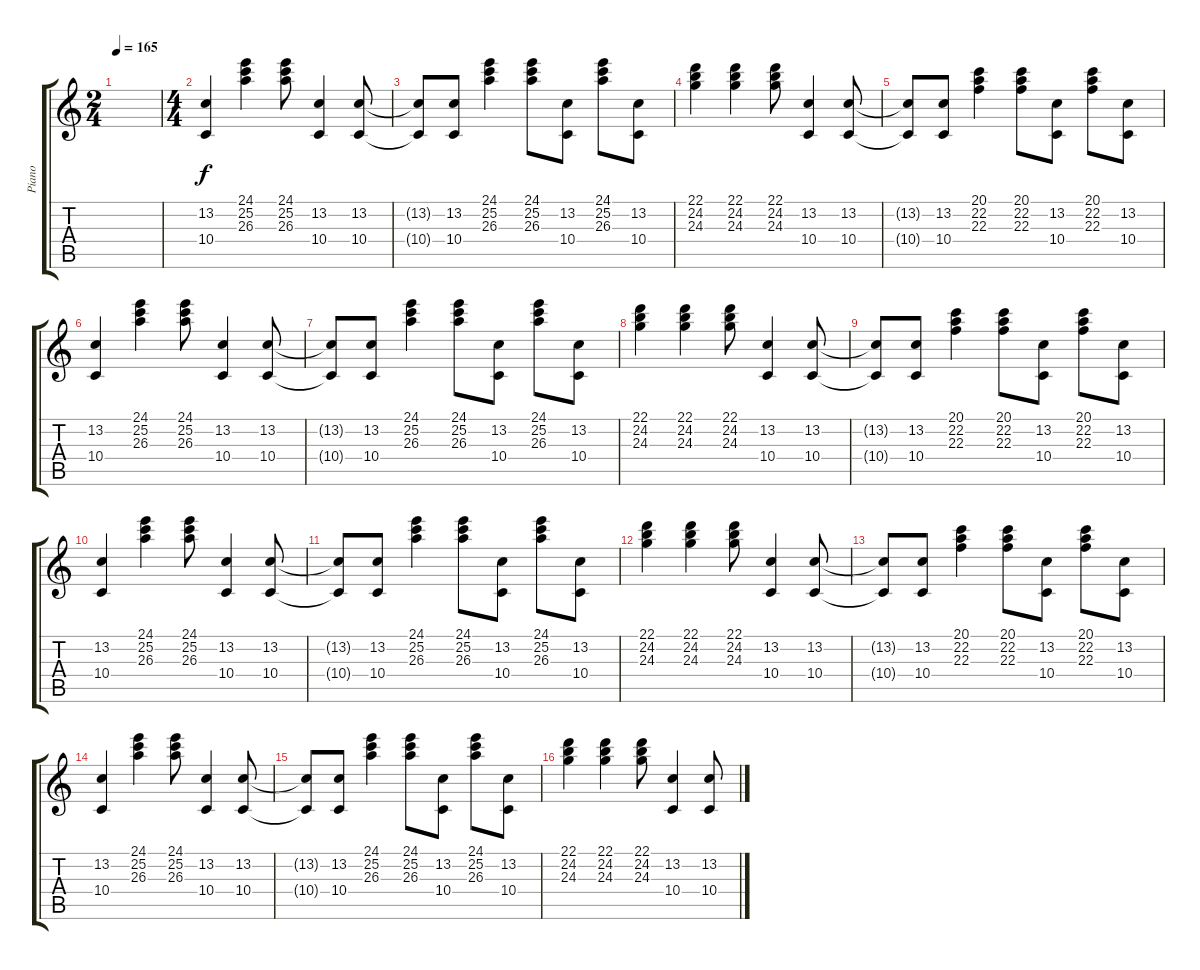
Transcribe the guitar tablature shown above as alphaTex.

\track ("Piano" "Piano") {instrument acousticgrandpiano}
\staff {score tabs}
\tuning (E4 B3 G3 D3 A2 E2) {hide}
\ts (2 4)
\tempo 165
\clef g2
\ks c
|
\ts (4 4)
(13.2 10.4).4 (24.1 25.2 26.3).4 (24.1 25.2 26.3).8 (13.2 10.4).4 (13.2 10.4).8 |
(13.2{t} 10.4{t}).8 (13.2 10.4).8 (24.1 25.2 26.3).4 (24.1 25.2 26.3).8 (13.2 10.4).8 (24.1 25.2 26.3).8 (13.2 10.4).8 |
(22.1 24.2 24.3).4 (22.1 24.2 24.3).4 (22.1 24.2 24.3).8 (13.2 10.4).4 (13.2 10.4).8 |
(13.2{t} 10.4{t}).8 (13.2 10.4).8 (20.1 22.2 22.3).4 (20.1 22.2 22.3).8 (13.2 10.4).8 (20.1 22.2 22.3).8 (13.2 10.4).8 |
(13.2 10.4).4 (24.1 25.2 26.3).4 (24.1 25.2 26.3).8 (13.2 10.4).4 (13.2 10.4).8 |
(13.2{t} 10.4{t}).8 (13.2 10.4).8 (24.1 25.2 26.3).4 (24.1 25.2 26.3).8 (13.2 10.4).8 (24.1 25.2 26.3).8 (13.2 10.4).8 |
(22.1 24.2 24.3).4 (22.1 24.2 24.3).4 (22.1 24.2 24.3).8 (13.2 10.4).4 (13.2 10.4).8 |
(13.2{t} 10.4{t}).8 (13.2 10.4).8 (20.1 22.2 22.3).4 (20.1 22.2 22.3).8 (13.2 10.4).8 (20.1 22.2 22.3).8 (13.2 10.4).8 |
(13.2 10.4).4 (24.1 25.2 26.3).4 (24.1 25.2 26.3).8 (13.2 10.4).4 (13.2 10.4).8 |
(13.2{t} 10.4{t}).8 (13.2 10.4).8 (24.1 25.2 26.3).4 (24.1 25.2 26.3).8 (13.2 10.4).8 (24.1 25.2 26.3).8 (13.2 10.4).8 |
(22.1 24.2 24.3).4 (22.1 24.2 24.3).4 (22.1 24.2 24.3).8 (13.2 10.4).4 (13.2 10.4).8 |
(13.2{t} 10.4{t}).8 (13.2 10.4).8 (20.1 22.2 22.3).4 (20.1 22.2 22.3).8 (13.2 10.4).8 (20.1 22.2 22.3).8 (13.2 10.4).8 |
(13.2 10.4).4 (24.1 25.2 26.3).4 (24.1 25.2 26.3).8 (13.2 10.4).4 (13.2 10.4).8 |
(13.2{t} 10.4{t}).8 (13.2 10.4).8 (24.1 25.2 26.3).4 (24.1 25.2 26.3).8 (13.2 10.4).8 (24.1 25.2 26.3).8 (13.2 10.4).8 |
(22.1 24.2 24.3).4 (22.1 24.2 24.3).4 (22.1 24.2 24.3).8 (13.2 10.4).4 (13.2 10.4).8
